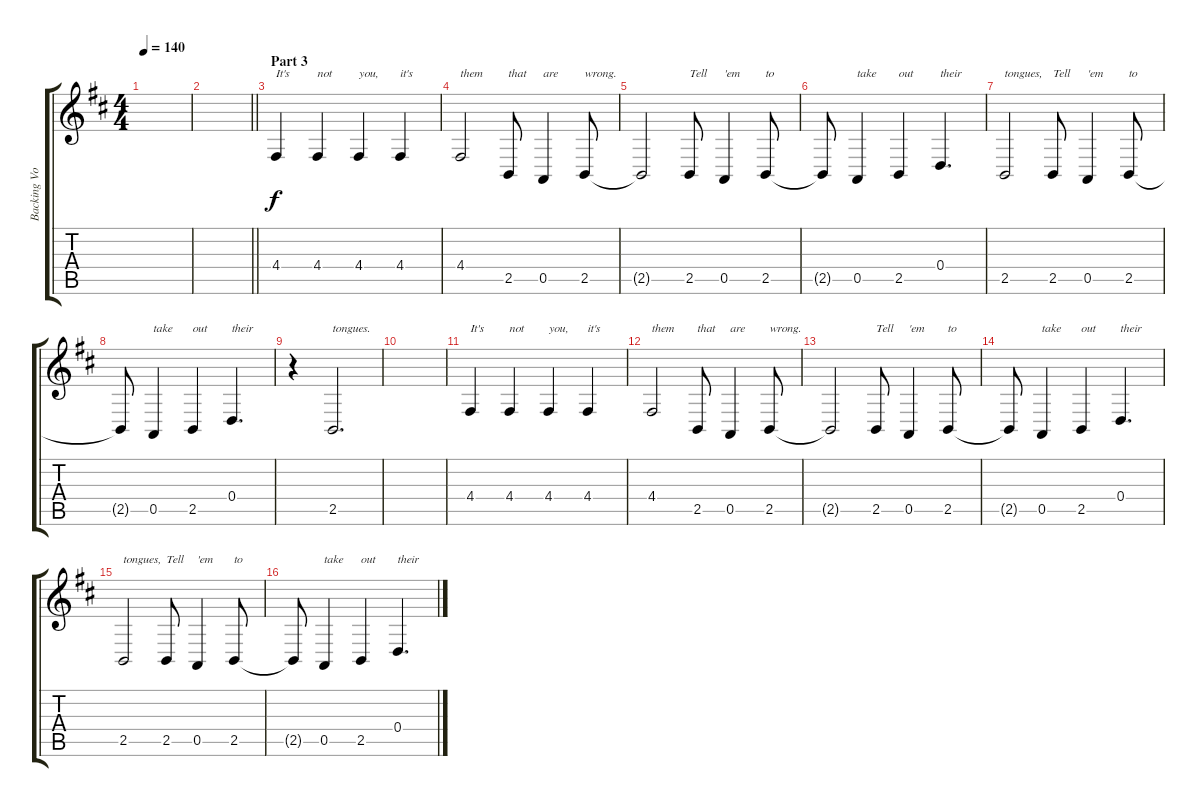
\track ("Backing Vocals - Matt Helders" "Backing Vo") {instrument altosax}
\staff {score tabs}
\tuning (E4 B3 G3 D3 A2 E2) {hide}
\ts (4 4)
\tempo 140
\clef g2
\ks d
|
\barLineRight lightlight
|
\section ("" "Part 3")
4.4.4{txt "It's"} 4.4.4{txt "not"} 4.4.4{txt "you,"} 4.4.4{txt "it's"} |
4.4.2{txt "them"} 2.5.8{txt "that"} 0.5.4{txt "are"} 2.5.8{txt "wrong."} |
2.5{t}.2 2.5.8{txt "Tell"} 0.5.4{txt "'em"} 2.5.8{txt "to"} |
2.5{t}.8 0.5.4{txt "take"} 2.5.4{txt "out"} 0.4.4{d txt "their"} |
2.5.2{txt "tongues,"} 2.5.8{txt "Tell"} 0.5.4{txt "'em"} 2.5.8{txt "to"} |
2.5{t}.8 0.5.4{txt "take"} 2.5.4{txt "out"} 0.4.4{d txt "their"} |
r.4 2.5.2{d txt "tongues."} |
|
4.4.4{txt "It's"} 4.4.4{txt "not"} 4.4.4{txt "you,"} 4.4.4{txt "it's"} |
4.4.2{txt "them"} 2.5.8{txt "that"} 0.5.4{txt "are"} 2.5.8{txt "wrong."} |
2.5{t}.2 2.5.8{txt "Tell"} 0.5.4{txt "'em"} 2.5.8{txt "to"} |
2.5{t}.8 0.5.4{txt "take"} 2.5.4{txt "out"} 0.4.4{d txt "their"} |
2.5.2{txt "tongues,"} 2.5.8{txt "Tell"} 0.5.4{txt "'em"} 2.5.8{txt "to"} |
2.5{t}.8 0.5.4{txt "take"} 2.5.4{txt "out"} 0.4.4{d txt "their"}
